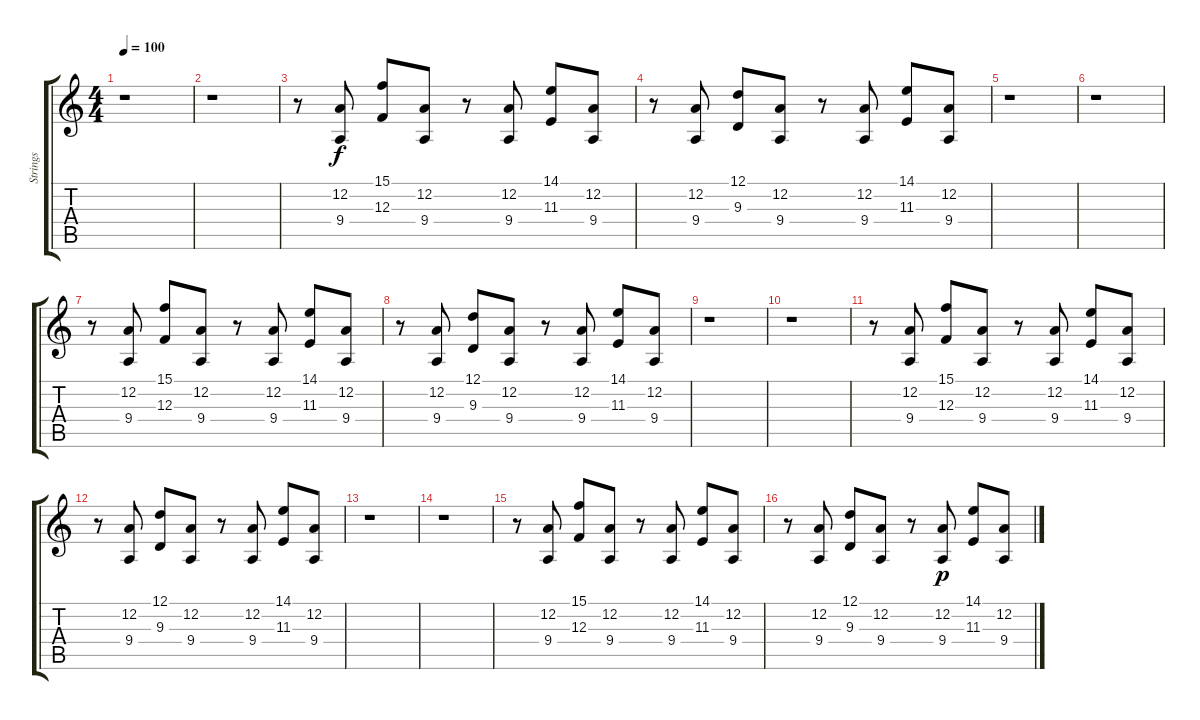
\track ("Strings" "Strings") {instrument stringensemble1}
\staff {score tabs}
\tuning (D4 A3 F3 C3 G2 D2) {hide}
\ts (4 4)
\tempo 100
\clef g2
\ks c
r.1{dy mf} |
r.1 |
r.8{volume 9 balance 8 instrument pizzicatostrings} (12.2 9.4).8{dy f} (15.1 12.3).8 (12.2 9.4).8 r.8 (12.2 9.4).8 (14.1 11.3).8 (12.2 9.4).8 |
r.8 (12.2 9.4).8 (12.1 9.3).8 (12.2 9.4).8 r.8 (12.2 9.4).8 (14.1 11.3).8 (12.2 9.4).8 |
r.1 |
r.1 |
r.8 (12.2 9.4).8 (15.1 12.3).8 (12.2 9.4).8 r.8 (12.2 9.4).8 (14.1 11.3).8 (12.2 9.4).8 |
r.8 (12.2 9.4).8 (12.1 9.3).8 (12.2 9.4).8 r.8 (12.2 9.4).8 (14.1 11.3).8 (12.2 9.4).8 |
r.1 |
r.1 |
r.8 (12.2 9.4).8 (15.1 12.3).8 (12.2 9.4).8 r.8 (12.2 9.4).8 (14.1 11.3).8 (12.2 9.4).8 |
r.8 (12.2 9.4).8 (12.1 9.3).8 (12.2 9.4).8 r.8 (12.2 9.4).8 (14.1 11.3).8 (12.2 9.4).8 |
r.1 |
r.1 |
r.8 (12.2 9.4).8 (15.1 12.3).8 (12.2 9.4).8 r.8 (12.2 9.4).8 (14.1 11.3).8 (12.2 9.4).8 |
r.8 (12.2 9.4).8 (12.1 9.3).8 (12.2 9.4).8 r.8 (12.2 9.4).8{dy p} (14.1 11.3).8 (12.2 9.4).8
